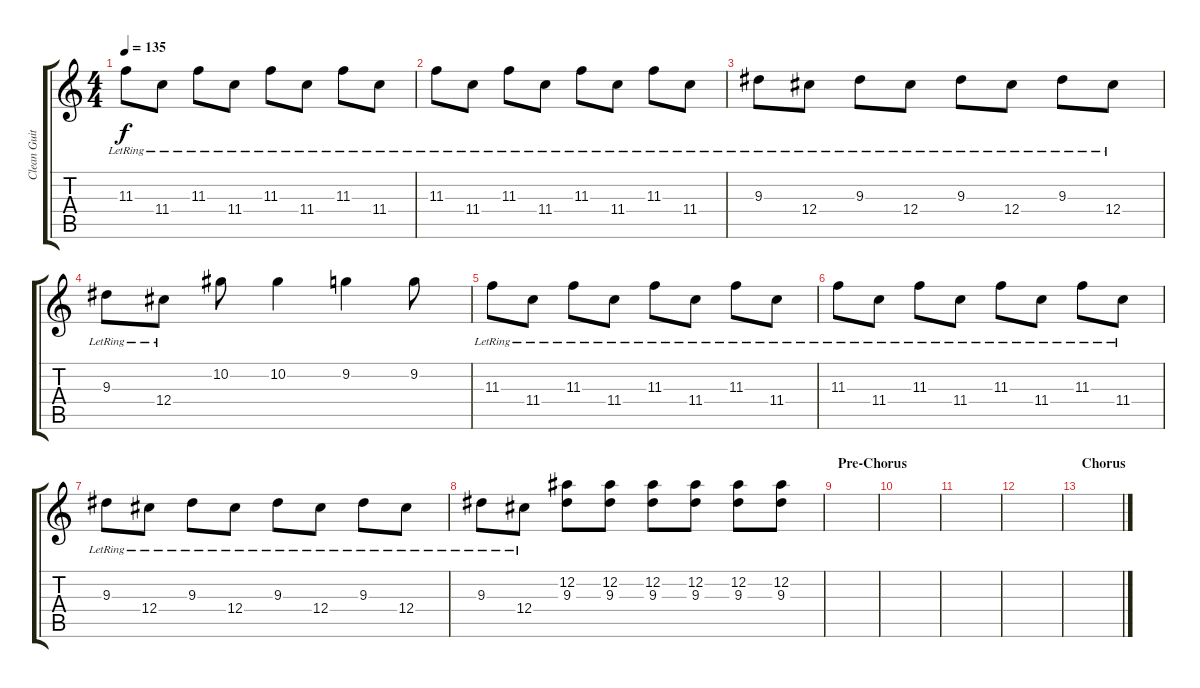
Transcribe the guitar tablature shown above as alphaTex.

\track ("Clean Guitar" "Clean Guit") {instrument acousticguitarnylon}
\staff {score tabs}
\tuning (Eb4 Bb3 Gb3 Db3 Ab2 Db2) {hide}
\ts (4 4)
\tempo 135
\clef g2
\ks c
11.3{lr}.8{dy f} 11.4{lr}.8 11.3{lr}.8 11.4{lr}.8 11.3{lr}.8 11.4{lr}.8 11.3{lr}.8 11.4{lr}.8 |
11.3{lr}.8 11.4{lr}.8 11.3{lr}.8 11.4{lr}.8 11.3{lr}.8 11.4{lr}.8 11.3{lr}.8 11.4{lr}.8 |
9.3{lr}.8 12.4{lr}.8 9.3{lr}.8 12.4{lr}.8 9.3{lr}.8 12.4{lr}.8 9.3{lr}.8 12.4{lr}.8 |
9.3{lr}.8 12.4{lr}.8 10.2.8 10.2.4 9.2.4 9.2.8 |
11.3{lr}.8 11.4{lr}.8 11.3{lr}.8 11.4{lr}.8 11.3{lr}.8 11.4{lr}.8 11.3{lr}.8 11.4{lr}.8 |
11.3{lr}.8 11.4{lr}.8 11.3{lr}.8 11.4{lr}.8 11.3{lr}.8 11.4{lr}.8 11.3{lr}.8 11.4{lr}.8 |
9.3{lr}.8 12.4{lr}.8 9.3{lr}.8 12.4{lr}.8 9.3{lr}.8 12.4{lr}.8 9.3{lr}.8 12.4{lr}.8 |
9.3{lr}.8 12.4{lr}.8 (12.2 9.3).8 (12.2 9.3).8 (12.2 9.3).8 (12.2 9.3).8 (12.2 9.3).8 (12.2 9.3).8 |
\section ("" "Pre-Chorus")
|
|
|
|
\section ("" "Chorus")
